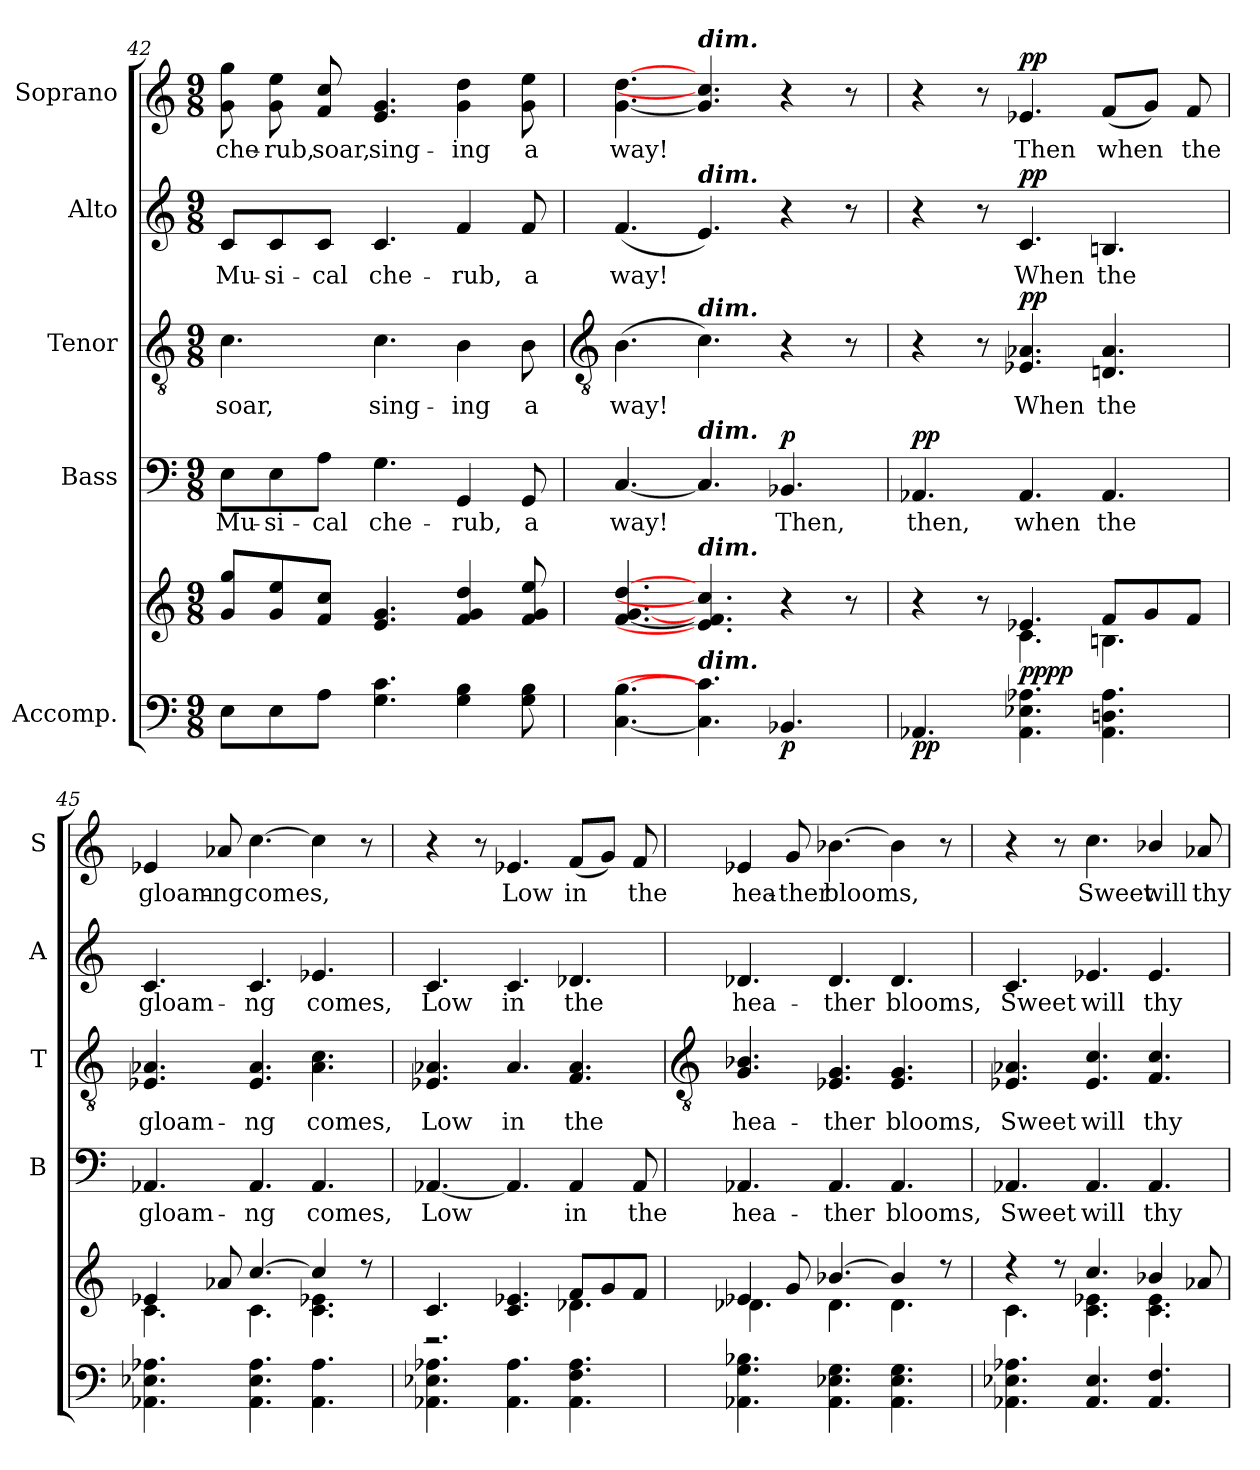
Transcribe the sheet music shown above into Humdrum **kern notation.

**kern	**kern	**dynam	**kern	**text	**dynam	**kern	**text	**dynam	**kern	**text	**dynam	**kern	**text	**dynam
*part5	*part5	*part5	*part4	*part4	*part4	*part3	*part3	*part3	*part2	*part2	*part2	*part1	*part1	*part1
*staff6	*staff5	*staff5/6	*staff4	*staff4	*staff4	*staff3	*staff3	*staff3	*staff2	*staff2	*staff2	*staff1	*staff1	*staff1
*I"Accomp.	*	*	*I"Bass	*	*	*I"Tenor	*	*	*I"Alto	*	*	*I"Soprano	*	*
*	*	*	*I'B	*	*	*I'T	*	*	*I'A	*	*	*I'S	*	*
*clefF4	*clefG2	*	*clefF4	*	*	*clefGv2	*	*	*clefG2	*	*	*clefG2	*	*
*k[]	*k[]	*	*k[]	*	*	*k[]	*	*	*k[]	*	*	*k[]	*	*
*C:	*C:	*	*C:	*	*	*C:	*	*	*C:	*	*	*C:	*	*
*M9/8	*M9/8	*	*M9/8	*	*	*M9/8	*	*	*M9/8	*	*	*M9/8	*	*
=42	=42	=42	=42	=42	=42	=42	=42	=42	=42	=42	=42	=42	=42	=42
*	*^	*	*	*	*	*	*	*	*	*	*	*	*	*
!	!	!	!	!	!LO:LY:b	!	!	!LO:LY:b	!	!	!LO:LY:b	!	!	!LO:LY:b	!
8EL	8g/ 8gg/L	1ryy	.	8E\L	Mu-	.	4.c	soar,	.	8c/L	Mu-	.	8g 8gg	che-	.
!	!	!	!	!	!LO:LY:b	!	!	!	!	!	!LO:LY:b	!	!	!LO:LY:b	!
8E	8g/ 8ee/	.	.	8E\	-si-	.	.	.	.	8c/	-si-	.	8g 8ee	-rub,	.
!	!	!	!	!	!LO:LY:b	!	!	!	!	!	!LO:LY:b	!	!	!LO:LY:b	!
8AJ	8f/ 8cc/J	.	.	8A\J	-cal	.	.	.	.	8c/J	-cal	.	8f 8cc	soar,	.
!	!	!	!	!	!LO:LY:b	!	!	!LO:LY:b	!	!	!LO:LY:b	!	!	!LO:LY:b	!
4.G 4.c	4.e/ 4.g/	.	.	4.G	che-	.	4.c	sing-	.	4.c	che-	.	4.e 4.g	sing-	.
!	!	!	!	!	!LO:LY:b	!	!	!LO:LY:b	!	!	!LO:LY:b	!	!	!LO:LY:b	!
4G 4B	4f/ 4g/ 4dd/	.	.	4GG	-rub,	.	4B	-ing	.	4f	-rub,	.	4g 4dd	-ing	.
!	!	!	!	!	!LO:LY:b	!	!	!LO:LY:b	!	!	!LO:LY:b	!	!	!LO:LY:b	!
8G 8B	8f/ 8g/ 8ee/	8ryy	.	8GG	a	.	8B	a	.	8f	a	.	8g 8ee	a	.
!!LO:LB:g=z
=43	=43	=43	=43	=43	=43	=43	=43	=43	=43	=43	=43	=43	=43	=43	=43
*	*	*	*	*	*	*	*clefGv2	*	*	*	*	*	*	*	*
!	!	!	!	!	!LO:LY:b	!	!	!LO:LY:b	!	!	!LO:LY:b	!	!	!LO:LY:b	!
[4.C [4.B	[4.f/ [4.g/ [4.dd/	1ryy	.	[4.C	way!	.	(>4.B	way!	.	(<4.f	way!	.	[4.g [4.dd	way!	.
!	!	!	!	!	!	!	!	!	!	!	!	!	!LO:TX:a:Bi:t=dim.	!	!
!	!	!	!	!	!	!	!	!	!	!LO:TX:a:Bi:t=dim.	!	!	!	!	!
!	!	!	!	!	!	!	!LO:TX:a:Bi:t=dim.	!	!	!	!	!	!	!	!
!	!	!	!	!LO:TX:a:Bi:t=dim.	!	!	!	!	!	!	!	!	!	!	!
!	!LO:TX:a:Bi:t=dim.	!	!	!	!	!	!	!	!	!	!	!	!	!	!
!LO:TX:a:Bi:t=dim.	!	!	!	!	!	!	!	!	!	!	!	!	!	!	!
4.C] 4.c]	4.e/] 4.f/] 4.cc/]	.	.	4.C]	.	.	4.c)	.	.	4.e)	.	.	4.g] 4.cc]	.	.
!	!	!	!LO:DY:b=2	!	!LO:LY:b	!LO:DY:b	!	!	!	!	!	!	!	!	!
4.BB-X	4r	.	p	4.BB-X	Then,	p	4r	.	.	4r	.	.	4r	.	.
.	8r	8ryy	.	.	.	.	8r	.	.	8r	.	.	8r	.	.
=44	=44	=44	=44	=44	=44	=44	=44	=44	=44	=44	=44	=44	=44	=44	=44
!	!	!	!LO:DY:b=2	!	!LO:LY:b	!LO:DY:b	!	!	!	!	!	!	!	!	!
4.AA-X	4r	4ryy	pp	4.AA-X	then,	pp	4r	.	.	4r	.	.	4r	.	.
.	8r	8ryy	.	.	.	.	8r	.	.	8r	.	.	8r	.	.
!	!	!	!LO:DY:b	!	!LO:LY:b	!	!	!LO:LY:b	!	!	!LO:LY:b	!	!	!LO:LY:b	!
!	!	!	!LO:DY:n=1:b	!	!	!	!	!	!LO:DY:b	!	!	!LO:DY:b	!	!	!LO:DY:b
4.AA- 4.E-X 4.A-X	4.e-X/	4.c\	pp pp	4.AA-	when	.	4.E-X 4.A-X	When	pp	4.c	When	pp	4.e-X	Then	pp
!	!	!	!	!	!LO:LY:b	!	!	!LO:LY:b	!	!	!LO:LY:b	!	!	!LO:LY:b	!
4.AA- 4.Dn 4.A-	8f/L	4.Bn\	.	4.AA-	the	.	4.Dn 4.A-	the	.	4.Bn	the	.	(<8fL	when	.
.	8g/	.	.	.	.	.	.	.	.	.	.	.	8gJ)	.	.
!	!	!	!	!	!	!	!	!	!	!	!	!	!	!LO:LY:b	!
.	8f/J	.	.	.	.	.	.	.	.	.	.	.	8f	the	.
=45	=45	=45	=45	=45	=45	=45	=45	=45	=45	=45	=45	=45	=45	=45	=45
!	!	!	!	!	!LO:LY:b	!	!	!LO:LY:b	!	!	!LO:LY:b	!	!	!LO:LY:b	!
4.AA-X 4.E-X 4.A-X	4e-X/	4.c\	.	4.AA-X	gloam-	.	4.E-X 4.A-X	gloam-	.	4.c	gloam-	.	4e-X	gloam-	.
!	!	!	!	!	!	!	!	!	!	!	!	!	!	!LO:LY:b	!
.	8a-X/	.	.	.	.	.	.	.	.	.	.	.	8a-X	-ng	.
!	!	!	!	!	!LO:LY:b	!	!	!LO:LY:b	!	!	!LO:LY:b	!	!	!LO:LY:b	!
4.AA- 4.E- 4.A-	[4.cc/	4.c\	.	4.AA-	-ng	.	4.E- 4.A-	-ng	.	4.c	-ng	.	[4.cc	comes,	.
!	!	!	!	!	!LO:LY:b	!	!	!LO:LY:b	!	!	!LO:LY:b	!	!	!	!
4.AA- 4.A-	4cc/]	4.c\ 4.e-X\	.	4.AA-	comes,	.	4.A- 4.c	comes,	.	4.e-X	comes,	.	4cc]	.	.
.	8r	.	.	.	.	.	.	.	.	.	.	.	8r	.	.
=46	=46	=46	=46	=46	=46	=46	=46	=46	=46	=46	=46	=46	=46	=46	=46
!	!	!	!	!	!LO:LY:b	!	!	!LO:LY:b	!	!	!LO:LY:b	!	!	!	!
4.AA-X 4.E-X 4.A-X	4.c/	2.r	.	[4.AA-X	Low	.	4.E-X 4.A-X	Low	.	4.c	Low	.	4r	.	.
.	.	.	.	.	.	.	.	.	.	.	.	.	8r	.	.
!	!	!	!	!	!	!	!	!LO:LY:b	!	!	!LO:LY:b	!	!	!LO:LY:b	!
4.AA- 4.A-	4.c/ 4.e-X/	.	.	4.AA-]	.	.	4.A-	in	.	4.c	in	.	4.e-X	Low	.
!	!	!	!	!	!LO:LY:b	!	!	!LO:LY:b	!	!	!LO:LY:b	!	!	!LO:LY:b	!
4.AA- 4.F 4.A-	8f/L	4.d-X\	.	4AA-	in	.	4.F 4.A-	the	.	4.d-X	the	.	(<8fL	in	.
.	8g/	.	.	.	.	.	.	.	.	.	.	.	8gJ)	.	.
!	!	!	!	!	!LO:LY:b	!	!	!	!	!	!	!	!	!LO:LY:b	!
.	8f/J	.	.	8AA-	the	.	.	.	.	.	.	.	8f	the	.
!!LO:LB:g=z
=47	=47	=47	=47	=47	=47	=47	=47	=47	=47	=47	=47	=47	=47	=47	=47
*	*	*	*	*	*	*	*clefGv2	*	*	*	*	*	*	*	*
!	!	!	!	!	!LO:LY:b	!	!	!LO:LY:b	!	!	!LO:LY:b	!	!	!LO:LY:b	!
4.AA-X 4.G 4.B-X	4e-X/	4.d-X\	.	4.AA-X	hea-	.	4.G 4.B-X	hea-	.	4.d-X	hea-	.	4e-X	hea-	.
!	!	!	!	!	!	!	!	!	!	!	!	!	!	!LO:LY:b	!
.	8g/	.	.	.	.	.	.	.	.	.	.	.	8g	-ther	.
!	!	!	!	!	!LO:LY:b	!	!	!LO:LY:b	!	!	!LO:LY:b	!	!	!LO:LY:b	!
4.AA- 4.E-X 4.G	[4.b-X/	4.d-\	.	4.AA-	-ther	.	4.E-X 4.G	-ther	.	4.d-	-ther	.	[4.b-X	blooms,	.
!	!	!	!	!	!LO:LY:b	!	!	!LO:LY:b	!	!	!LO:LY:b	!	!	!	!
4.AA- 4.E- 4.G	4b-/]	4.d-\	.	4.AA-	blooms,	.	4.E- 4.G	blooms,	.	4.d-	blooms,	.	4b-]	.	.
.	8r	.	.	.	.	.	.	.	.	.	.	.	8r	.	.
=48	=48	=48	=48	=48	=48	=48	=48	=48	=48	=48	=48	=48	=48	=48	=48
!	!	!	!	!	!LO:LY:b	!	!	!LO:LY:b	!	!	!LO:LY:b	!	!	!	!
4.AA-X 4.E-X 4.A-X	4r	4.c\	.	4.AA-X	Sweet	.	4.E-X 4.A-X	Sweet	.	4.c	Sweet	.	4r	.	.
.	8r	.	.	.	.	.	.	.	.	.	.	.	8r	.	.
!	!	!	!	!	!LO:LY:b	!	!	!LO:LY:b	!	!	!LO:LY:b	!	!	!LO:LY:b	!
4.AA- 4.E-	4.cc/	4.c\ 4.e-X\	.	4.AA-	will	.	4.E- 4.c	will	.	4.e-X	will	.	4.cc	Sweet	.
!	!	!	!	!	!LO:LY:b	!	!	!LO:LY:b	!	!	!LO:LY:b	!	!	!LO:LY:b	!
4.AA- 4.F	4b-X/	4.c\ 4.e-\	.	4.AA-	thy	.	4.F 4.c	thy	.	4.e-	thy	.	4b-X/	will	.
!	!	!	!	!	!	!	!	!	!	!	!	!	!	!LO:LY:b	!
.	8a-X/	.	.	.	.	.	.	.	.	.	.	.	8a-X	thy	.
*	*v	*v	*	*	*	*	*	*	*	*	*	*	*	*	*
=	=	=	=	=	=	=	=	=	=	=	=	=	=	=
*-	*-	*-	*-	*-	*-	*-	*-	*-	*-	*-	*-	*-	*-	*-
